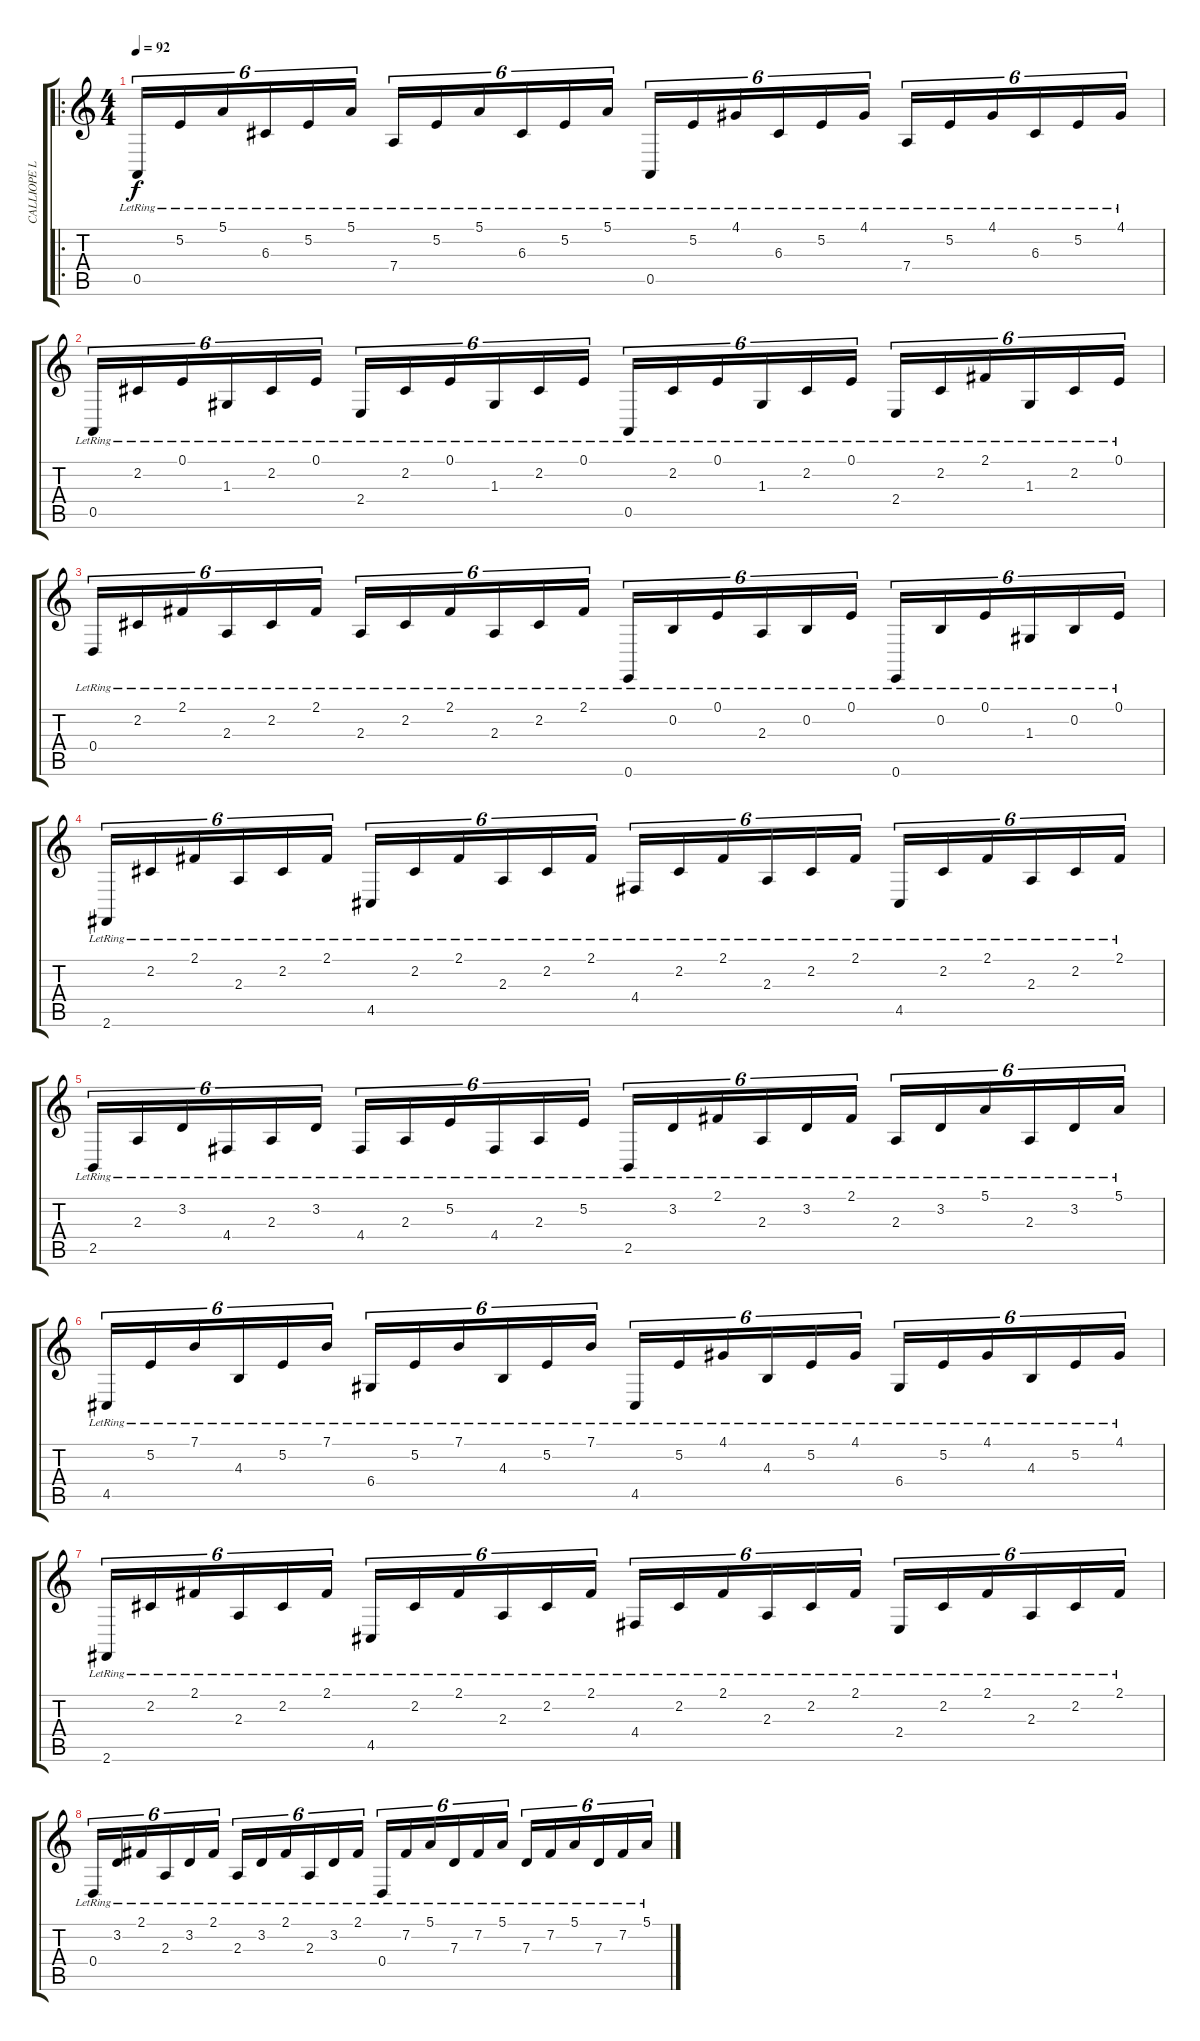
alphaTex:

\track ("CALLIOPE LEAD" "CALLIOPE L") {instrument lead3calliope}
\staff {score tabs}
\tuning (E4 B3 G3 D3 A2 E2) {hide}
\ro
\ts (4 4)
\tempo 92
\clef g2
\ks c
0.5{lr}.16{tu (6 4) dy f instrument lead3calliope} 5.2{lr}.16{tu (6 4)} 5.1{lr}.16{tu (6 4)} 6.3{lr}.16{tu (6 4)} 5.2{lr}.16{tu (6 4)} 5.1{lr}.16{tu (6 4)} 7.4{lr}.16{tu (6 4)} 5.2{lr}.16{tu (6 4)} 5.1{lr}.16{tu (6 4)} 6.3{lr}.16{tu (6 4)} 5.2{lr}.16{tu (6 4)} 5.1{lr}.16{tu (6 4)} 0.5{lr}.16{tu (6 4)} 5.2{lr}.16{tu (6 4)} 4.1{lr}.16{tu (6 4)} 6.3{lr}.16{tu (6 4)} 5.2{lr}.16{tu (6 4)} 4.1{lr}.16{tu (6 4)} 7.4{lr}.16{tu (6 4)} 5.2{lr}.16{tu (6 4)} 4.1{lr}.16{tu (6 4)} 6.3{lr}.16{tu (6 4)} 5.2{lr}.16{tu (6 4)} 4.1{lr}.16{tu (6 4)} |
0.5{lr}.16{tu (6 4)} 2.2{lr}.16{tu (6 4)} 0.1{lr}.16{tu (6 4)} 1.3{lr}.16{tu (6 4)} 2.2{lr}.16{tu (6 4)} 0.1{lr}.16{tu (6 4)} 2.4{lr}.16{tu (6 4)} 2.2{lr}.16{tu (6 4)} 0.1{lr}.16{tu (6 4)} 1.3{lr}.16{tu (6 4)} 2.2{lr}.16{tu (6 4)} 0.1{lr}.16{tu (6 4)} 0.5{lr}.16{tu (6 4)} 2.2{lr}.16{tu (6 4)} 0.1{lr}.16{tu (6 4)} 1.3{lr}.16{tu (6 4)} 2.2{lr}.16{tu (6 4)} 0.1{lr}.16{tu (6 4)} 2.4{lr}.16{tu (6 4)} 2.2{lr}.16{tu (6 4)} 2.1{lr}.16{tu (6 4)} 1.3{lr}.16{tu (6 4)} 2.2{lr}.16{tu (6 4)} 0.1{lr}.16{tu (6 4)} |
0.4{lr}.16{tu (6 4)} 2.2{lr}.16{tu (6 4)} 2.1{lr}.16{tu (6 4)} 2.3{lr}.16{tu (6 4)} 2.2{lr}.16{tu (6 4)} 2.1{lr}.16{tu (6 4)} 2.3{lr}.16{tu (6 4)} 2.2{lr}.16{tu (6 4)} 2.1{lr}.16{tu (6 4)} 2.3{lr}.16{tu (6 4)} 2.2{lr}.16{tu (6 4)} 2.1{lr}.16{tu (6 4)} 0.6{lr}.16{tu (6 4)} 0.2{lr}.16{tu (6 4)} 0.1{lr}.16{tu (6 4)} 2.3{lr}.16{tu (6 4)} 0.2{lr}.16{tu (6 4)} 0.1{lr}.16{tu (6 4)} 0.6{lr}.16{tu (6 4)} 0.2{lr}.16{tu (6 4)} 0.1{lr}.16{tu (6 4)} 1.3{lr}.16{tu (6 4)} 0.2{lr}.16{tu (6 4)} 0.1{lr}.16{tu (6 4)} |
2.6{lr}.16{tu (6 4)} 2.2{lr}.16{tu (6 4)} 2.1{lr}.16{tu (6 4)} 2.3{lr}.16{tu (6 4)} 2.2{lr}.16{tu (6 4)} 2.1{lr}.16{tu (6 4)} 4.5{lr}.16{tu (6 4)} 2.2{lr}.16{tu (6 4)} 2.1{lr}.16{tu (6 4)} 2.3{lr}.16{tu (6 4)} 2.2{lr}.16{tu (6 4)} 2.1{lr}.16{tu (6 4)} 4.4{lr}.16{tu (6 4)} 2.2{lr}.16{tu (6 4)} 2.1{lr}.16{tu (6 4)} 2.3{lr}.16{tu (6 4)} 2.2{lr}.16{tu (6 4)} 2.1{lr}.16{tu (6 4)} 4.5{lr}.16{tu (6 4)} 2.2{lr}.16{tu (6 4)} 2.1{lr}.16{tu (6 4)} 2.3{lr}.16{tu (6 4)} 2.2{lr}.16{tu (6 4)} 2.1{lr}.16{tu (6 4)} |
2.5{lr}.16{tu (6 4)} 2.3{lr}.16{tu (6 4)} 3.2{lr}.16{tu (6 4)} 4.4{lr}.16{tu (6 4)} 2.3{lr}.16{tu (6 4)} 3.2{lr}.16{tu (6 4)} 4.4{lr}.16{tu (6 4)} 2.3{lr}.16{tu (6 4)} 5.2{lr}.16{tu (6 4)} 4.4{lr}.16{tu (6 4)} 2.3{lr}.16{tu (6 4)} 5.2{lr}.16{tu (6 4)} 2.5{lr}.16{tu (6 4)} 3.2{lr}.16{tu (6 4)} 2.1{lr}.16{tu (6 4)} 2.3{lr}.16{tu (6 4)} 3.2{lr}.16{tu (6 4)} 2.1{lr}.16{tu (6 4)} 2.3{lr}.16{tu (6 4)} 3.2{lr}.16{tu (6 4)} 5.1{lr}.16{tu (6 4)} 2.3{lr}.16{tu (6 4)} 3.2{lr}.16{tu (6 4)} 5.1{lr}.16{tu (6 4)} |
4.5{lr}.16{tu (6 4)} 5.2{lr}.16{tu (6 4)} 7.1{lr}.16{tu (6 4)} 4.3{lr}.16{tu (6 4)} 5.2{lr}.16{tu (6 4)} 7.1{lr}.16{tu (6 4)} 6.4{lr}.16{tu (6 4)} 5.2{lr}.16{tu (6 4)} 7.1{lr}.16{tu (6 4)} 4.3{lr}.16{tu (6 4)} 5.2{lr}.16{tu (6 4)} 7.1{lr}.16{tu (6 4)} 4.5{lr}.16{tu (6 4)} 5.2{lr}.16{tu (6 4)} 4.1{lr}.16{tu (6 4)} 4.3{lr}.16{tu (6 4)} 5.2{lr}.16{tu (6 4)} 4.1{lr}.16{tu (6 4)} 6.4{lr}.16{tu (6 4)} 5.2{lr}.16{tu (6 4)} 4.1{lr}.16{tu (6 4)} 4.3{lr}.16{tu (6 4)} 5.2{lr}.16{tu (6 4)} 4.1{lr}.16{tu (6 4)} |
2.6{lr}.16{tu (6 4)} 2.2{lr}.16{tu (6 4)} 2.1{lr}.16{tu (6 4)} 2.3{lr}.16{tu (6 4)} 2.2{lr}.16{tu (6 4)} 2.1{lr}.16{tu (6 4)} 4.5{lr}.16{tu (6 4)} 2.2{lr}.16{tu (6 4)} 2.1{lr}.16{tu (6 4)} 2.3{lr}.16{tu (6 4)} 2.2{lr}.16{tu (6 4)} 2.1{lr}.16{tu (6 4)} 4.4{lr}.16{tu (6 4)} 2.2{lr}.16{tu (6 4)} 2.1{lr}.16{tu (6 4)} 2.3{lr}.16{tu (6 4)} 2.2{lr}.16{tu (6 4)} 2.1{lr}.16{tu (6 4)} 2.4{lr}.16{tu (6 4)} 2.2{lr}.16{tu (6 4)} 2.1{lr}.16{tu (6 4)} 2.3{lr}.16{tu (6 4)} 2.2{lr}.16{tu (6 4)} 2.1{lr}.16{tu (6 4)} |
0.4{lr}.16{tu (6 4)} 3.2{lr}.16{tu (6 4)} 2.1{lr}.16{tu (6 4)} 2.3{lr}.16{tu (6 4)} 3.2{lr}.16{tu (6 4)} 2.1{lr}.16{tu (6 4)} 2.3{lr}.16{tu (6 4)} 3.2{lr}.16{tu (6 4)} 2.1{lr}.16{tu (6 4)} 2.3{lr}.16{tu (6 4)} 3.2{lr}.16{tu (6 4)} 2.1{lr}.16{tu (6 4)} 0.4{lr}.16{tu (6 4)} 7.2{lr}.16{tu (6 4)} 5.1{lr}.16{tu (6 4)} 7.3{lr}.16{tu (6 4)} 7.2{lr}.16{tu (6 4)} 5.1{lr}.16{tu (6 4)} 7.3{lr}.16{tu (6 4)} 7.2{lr}.16{tu (6 4)} 5.1{lr}.16{tu (6 4)} 7.3{lr}.16{tu (6 4)} 7.2{lr}.16{tu (6 4)} 5.1{lr}.16{tu (6 4)}
